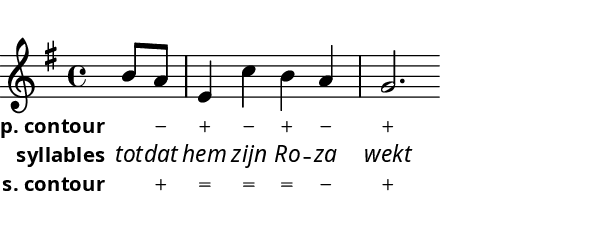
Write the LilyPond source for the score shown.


\version"2.18"

%{Command below to create a good quality png with transparent background%}
% lilypond --png -dpixmap-format=pngalpha -dresolution=1000 NLB073196_2.ly

% Custom commands
mBreak = { \bar "" \break }
bBreak = { \break }
x = {\once\override NoteHead #'style = #'cross }

%
customlyrics = {
  \override Lyrics.LyricText.font-shape = #'italic
  \small
}

annotations = {
  \override Lyrics.LyricText.font-family = #'typewriter
  \small
}

% Tagline appears at the footer
\header {
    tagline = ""
}

% Main data
\score {{
\key g \major
\relative g'
{

% \set Score.proportionalNotationDuration = #(ly:make-moment 1 16)
% \override Score.SpacingSpanner #'strict-note-spacing = ##t
% \autoBeamOff
% \override Staff.BarLine #'stencil = ##f
% \override Staff.TimeSignature #'transparent = ##t
% \override Staff.Stem #'transparent = ##t
% \override Lyrics . LyricText #'font-series = #'bold
% \override Lyrics . LyricText #'font-family = #'typewriter
\set melismaBusyProperties = #'()

\partial 4
\time 4/4
\tempo 4=120
\override Score.MetronomeMark #'transparent = ##t
\override Score.RehearsalMark #'break-visibility = #(vector #t #t #f)
b8 a e4 c' b a g2. \mBreak
}

%{phraseID: NLB070749_01_7%}

\addlyrics {
\annotations
\set stanza = #"p. contour"
%{"" "–" "" "" "" "" ""%}
"" "–" "+" "–" "+" "–" "+"
}

\addlyrics {
\set stanza = #"syllables"
\customlyrics
tot -- dat hem zijn Ro -- za wekt
 }

\addlyrics {
\annotations
\set stanza = #"s. contour"
%{"" "+" "" "" "" "" ""%}
"" "+" "=" "=" "=" "–" "+"
}

}

\layout {
	indent = 0\cm
}

}

%#(set! paper-alist (cons '("wide" . (cons (* 18 cm) (* 4 cm))) paper-alist))

\paper {
	%#(set-paper-size "wide")
	paper-width = 10\cm
	paper-height = 5\cm
	left-margin = 0\cm
	right-margin = 0\cm

	myStaffSize = #20
	#(define fonts
	(make-pango-font-tree "Linux Libertine"
                          "Nimbus Sans"
                          "courier"
                           (/ myStaffSize 20)))
}

\layout {
    \context {
    \RemoveEmptyStaffContext
    \override VerticalAxisGroup #'remove-first = ##t
}}
